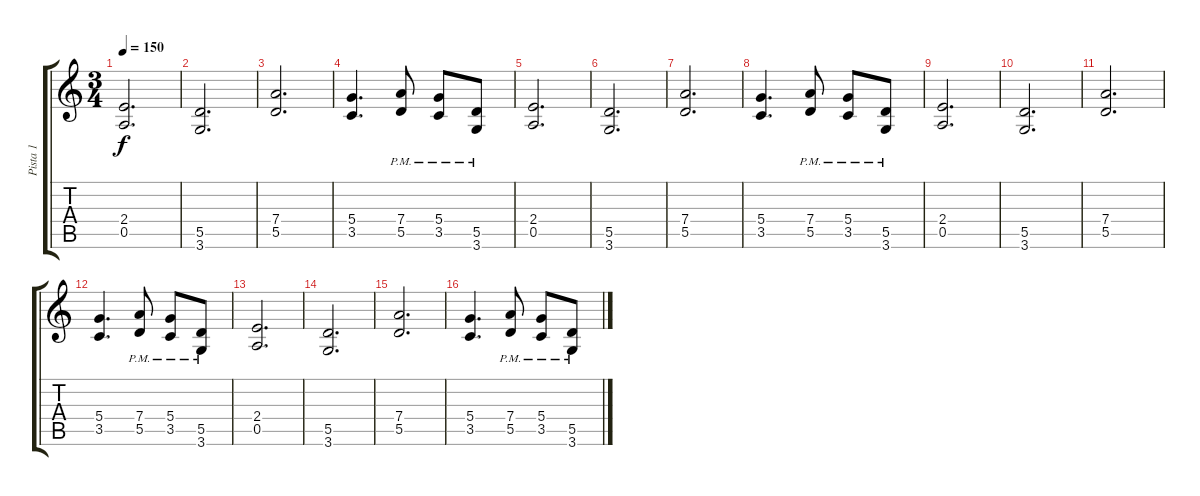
\track ("Pista 1" "Pista 1") {instrument distortionguitar}
\staff {score tabs}
\tuning (E4 B3 G3 D3 A2 E2) {hide}
\ts (3 4)
\tempo 150
\clef g2
\ks c
(2.4 0.5).2{d dy f} |
(5.5 3.6).2{d} |
(7.4 5.5).2{d} |
(5.4 3.5).4{d} (7.4{pm} 5.5{pm}).8 (5.4{pm} 3.5{pm}).8 (5.5{pm} 3.6{pm}).8 |
(2.4 0.5).2{d} |
(5.5 3.6).2{d} |
(7.4 5.5).2{d} |
(5.4 3.5).4{d} (7.4{pm} 5.5{pm}).8 (5.4{pm} 3.5{pm}).8 (5.5{pm} 3.6{pm}).8 |
(2.4 0.5).2{d} |
(5.5 3.6).2{d} |
(7.4 5.5).2{d} |
(5.4 3.5).4{d} (7.4{pm} 5.5{pm}).8 (5.4{pm} 3.5{pm}).8 (5.5{pm} 3.6{pm}).8 |
(2.4 0.5).2{d} |
(5.5 3.6).2{d} |
(7.4 5.5).2{d} |
(5.4 3.5).4{d} (7.4{pm} 5.5{pm}).8 (5.4{pm} 3.5{pm}).8 (5.5{pm} 3.6{pm}).8
